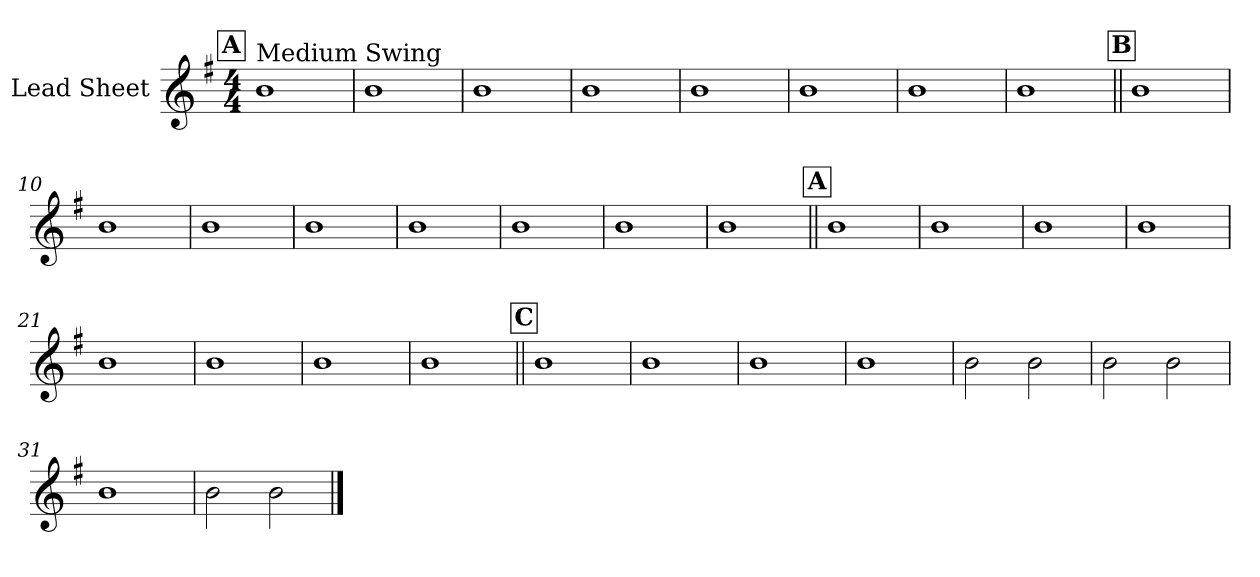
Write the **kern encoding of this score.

**kern
*part1
*staff1
*I"Lead Sheet
*clefG2
*k[f#]
*G:
*M4/4
!!LO:REH:place=s1:a:fs=14:t=A
=1
!LO:TX:a:t=Medium Swing
1b
=2
1b
=3
1b
=4
1b
!!LO:LB:g=z
=5
1b
=6
1b
=7
1b
=8
1b
!!LO:LB:g=z
!!LO:REH:place=s1:a:fs=14:t=B
=9||
1b
=10
1b
=11
1b
=12
1b
!!LO:LB:g=z
=13
1b
=14
1b
=15
1b
=16
1b
!!LO:LB:g=z
!!LO:REH:place=s1:a:fs=14:t=A
=17||
1b
=18
1b
=19
1b
=20
1b
!!LO:LB:g=z
=21
1b
=22
1b
=23
1b
=24
1b
!!LO:LB:g=z
!!LO:REH:place=s1:a:fs=14:t=C
=25||
1b
=26
1b
=27
1b
=28
1b
!!LO:LB:g=z
=29
2b\
2b\
=30
2b\
2b\
=31
1b
=32
2b\
2b\
==
*-
